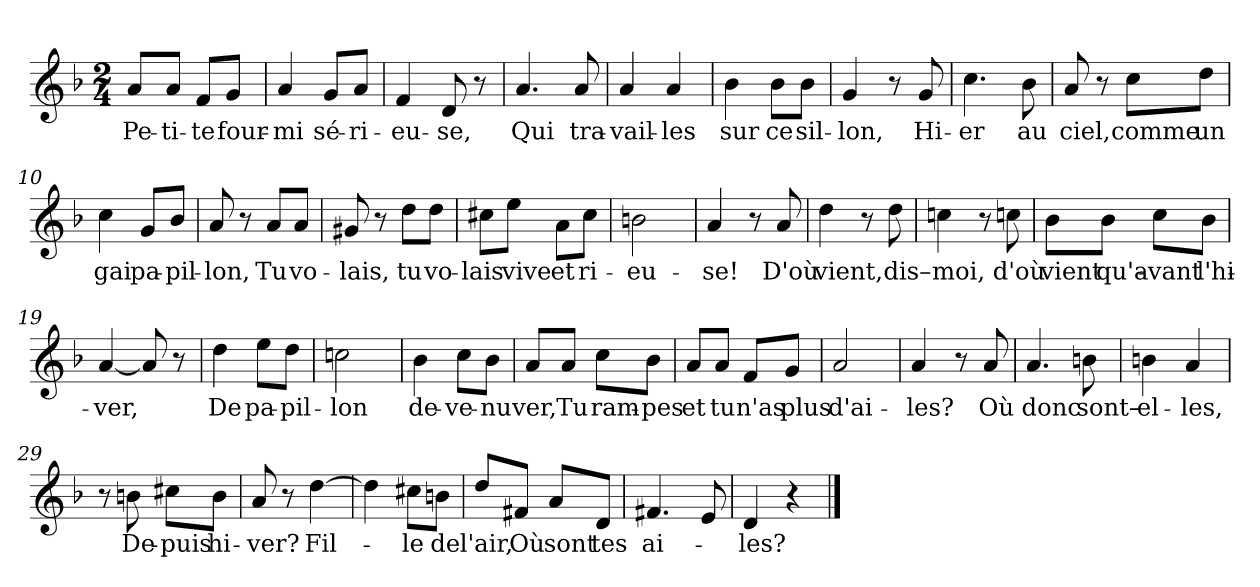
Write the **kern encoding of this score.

**kern	**text
*part1	*part1
*staff1	*staff1
*clefG2	*
*k[b-]	*
*M2/4	*
=1	=1
!	!LO:LY:b
8a/L	Pe-
!	!LO:LY:b
8a/J	-ti-
!	!LO:LY:b
8f/L	-te
!	!LO:LY:b
8g/J	four-
=2	=2
!	!LO:LY:b
4a/	-mi
!	!LO:LY:b
8g/L	sé-
!	!LO:LY:b
8a/J	-ri-
=3	=3
!	!LO:LY:b
4f/	-eu-
!	!LO:LY:b
8d/	-se,
8r	.
=4	=4
!	!LO:LY:b
4.a/	Qui
!	!LO:LY:b
8a/	tra-
=5	=5
!	!LO:LY:b
4a/	-vail-
!	!LO:LY:b
4a/	-les
=6	=6
!	!LO:LY:b
4b-\	sur
!	!LO:LY:b
8b-\L	ce
!	!LO:LY:b
8b-\J	sil-
=7	=7
!	!LO:LY:b
4g/	-lon,
8r	.
!	!LO:LY:b
8g/	Hi-
=8	=8
!	!LO:LY:b
4.cc\	-er
!	!LO:LY:b
8b-\	au
=9	=9
!	!LO:LY:b
8a/	ciel,
8r	.
!	!LO:LY:b
8cc\L	comme
!	!LO:LY:b
8dd\J	un
=10	=10
!	!LO:LY:b
4cc\	gai
!	!LO:LY:b
8g/L	pa-
!	!LO:LY:b
8b-/J	-pil-
!!LO:LB:g=z
=11	=11
!	!LO:LY:b
8a/	-lon,
8r	.
!	!LO:LY:b
8a/L	Tu
!	!LO:LY:b
8a/J	vo-
=12	=12
!	!LO:LY:b
8g#X/	-lais,
8r	.
!	!LO:LY:b
8dd\L	tu
!	!LO:LY:b
8dd\J	vo-
=13	=13
!	!LO:LY:b
8cc#X\L	-lais
!	!LO:LY:b
8ee\J	vive
!	!LO:LY:b
8a\L	et
!	!LO:LY:b
8cc#\J	ri-
=14	=14
!	!LO:LY:b
2bn\	-eu-
=15	=15
!	!LO:LY:b
4a/	-se!
8r	.
!	!LO:LY:b
8a/	D'où
=16	=16
!	!LO:LY:b
4dd\	vient,
8r	.
!	!LO:LY:b
8dd\	dis–
=17	=17
!	!LO:LY:b
4ccn\	moi,
8r	.
!	!LO:LY:b
8ccn\	d'où
=18	=18
!	!LO:LY:b
8b-\L	vient
!	!LO:LY:b
8b-\J	qu'a-
!	!LO:LY:b
8cc\L	-vant
!	!LO:LY:b
8b-\J	l'hi-
=19	=19
!	!LO:LY:b
[4a/	-ver,
8a/]	.
8r	.
!!LO:LB:g=z
=20	=20
!	!LO:LY:b
4dd\	De
!	!LO:LY:b
8ee\L	pa-
!	!LO:LY:b
8dd\J	-pil-
=21	=21
!	!LO:LY:b
2ccn\	-lon
=22	=22
!	!LO:LY:b
4b-\	de-
!	!LO:LY:b
8cc\L	-ve-
!	!LO:LY:b
8b-\J	-nu
=23	=23
!	!LO:LY:b
8a/L	ver,
!	!LO:LY:b
8a/J	Tu
!	!LO:LY:b
8cc\L	ram-
!	!LO:LY:b
8b-\J	-pes
=24	=24
!	!LO:LY:b
8a/L	et
!	!LO:LY:b
8a/J	tu
!	!LO:LY:b
8f/L	n'as
!	!LO:LY:b
8g/J	plus
=25	=25
!	!LO:LY:b
2a/	d'ai-
=26	=26
!	!LO:LY:b
4a/	-les?
8r	.
!	!LO:LY:b
8a/	Où
=27	=27
!	!LO:LY:b
4.a/	donc
!	!LO:LY:b
8bn\	sont–
=28	=28
!	!LO:LY:b
4bn\	el-
!	!LO:LY:b
4a/	-les,
=29	=29
8r	.
!	!LO:LY:b
8bn\	De-
!	!LO:LY:b
8cc#X\L	-puis
!	!LO:LY:b
8b\J	hi-
!!LO:LB:g=z
=30	=30
!	!LO:LY:b
8a/	-ver?
8r	.
!	!LO:LY:b
[4dd\	Fil-
=31	=31
4dd\]	.
!	!LO:LY:b
8cc#X\L	-le
!	!LO:LY:b
8bn\J	de
=32	=32
!	!LO:LY:b
8dd/L	l'air,
!	!LO:LY:b
8f#X/J	Où
!	!LO:LY:b
8a/L	sont
!	!LO:LY:b
8d/J	tes
=33	=33
!	!LO:LY:b
4.f#X/	ai-
8e/	.
=34	=34
!	!LO:LY:b
4d/	-les?
4r	.
==	==
*-	*-
